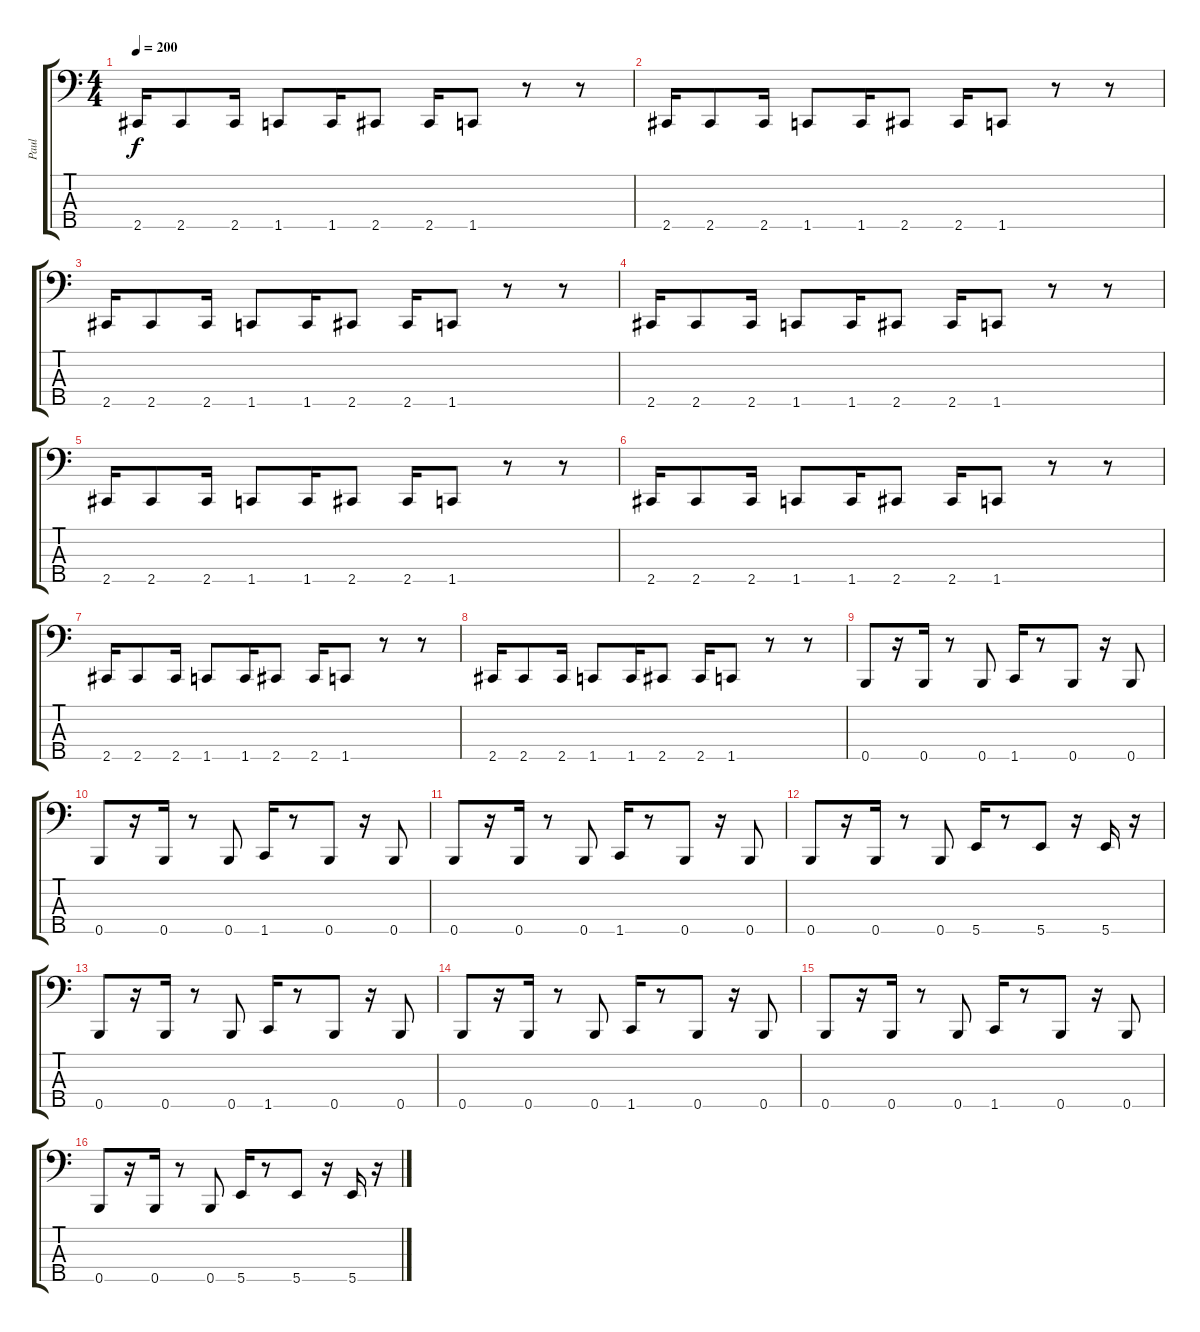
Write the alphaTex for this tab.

\track ("Paul" "Paul") {instrument electricbasspick}
\staff {score tabs}
\tuning (G2 D2 A1 E1 B0) {hide}
\ts (4 4)
\tempo 200
\clef f4
\ks c
2.5.16{dy f} 2.5.8 2.5.16 1.5.8 1.5.16 2.5.8 2.5.16 1.5.8 r.8 r.8 |
2.5.16 2.5.8 2.5.16 1.5.8 1.5.16 2.5.8 2.5.16 1.5.8 r.8 r.8 |
2.5.16 2.5.8 2.5.16 1.5.8 1.5.16 2.5.8 2.5.16 1.5.8 r.8 r.8 |
2.5.16 2.5.8 2.5.16 1.5.8 1.5.16 2.5.8 2.5.16 1.5.8 r.8 r.8 |
2.5.16 2.5.8 2.5.16 1.5.8 1.5.16 2.5.8 2.5.16 1.5.8 r.8 r.8 |
2.5.16 2.5.8 2.5.16 1.5.8 1.5.16 2.5.8 2.5.16 1.5.8 r.8 r.8 |
2.5.16 2.5.8 2.5.16 1.5.8 1.5.16 2.5.8 2.5.16 1.5.8 r.8 r.8 |
2.5.16 2.5.8 2.5.16 1.5.8 1.5.16 2.5.8 2.5.16 1.5.8 r.8 r.8 |
0.5.8 r.16 0.5.16 r.8 0.5.8 1.5.16 r.8 0.5.8 r.16 0.5.8 |
0.5.8 r.16 0.5.16 r.8 0.5.8 1.5.16 r.8 0.5.8 r.16 0.5.8 |
0.5.8 r.16 0.5.16 r.8 0.5.8 1.5.16 r.8 0.5.8 r.16 0.5.8 |
0.5.8 r.16 0.5.16 r.8 0.5.8 5.5.16 r.8 5.5.8 r.16 5.5.16 r.16 |
0.5.8 r.16 0.5.16 r.8 0.5.8 1.5.16 r.8 0.5.8 r.16 0.5.8 |
0.5.8 r.16 0.5.16 r.8 0.5.8 1.5.16 r.8 0.5.8 r.16 0.5.8 |
0.5.8 r.16 0.5.16 r.8 0.5.8 1.5.16 r.8 0.5.8 r.16 0.5.8 |
0.5.8 r.16 0.5.16 r.8 0.5.8 5.5.16 r.8 5.5.8 r.16 5.5.16 r.16
